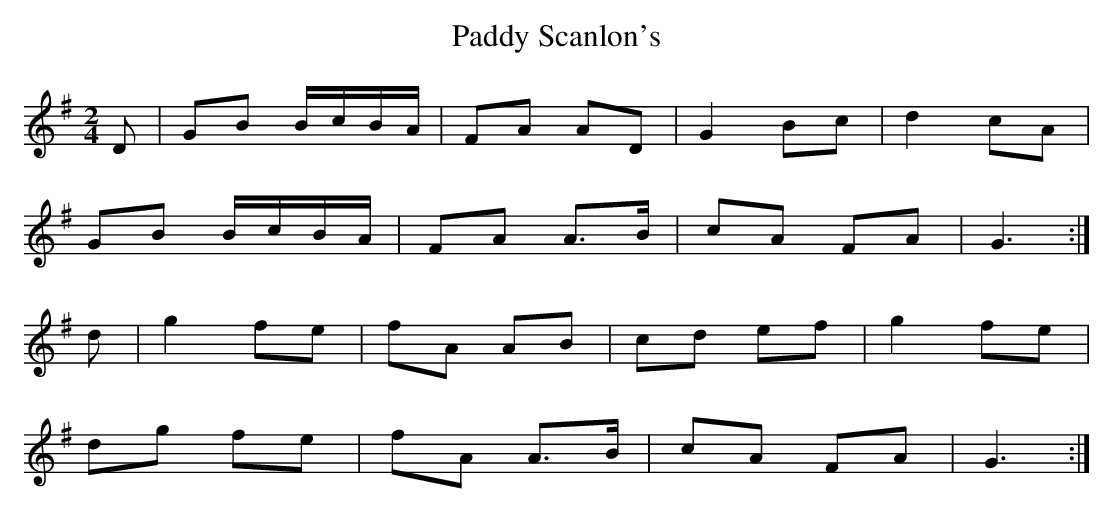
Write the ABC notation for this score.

X:1
T: Paddy Scanlon's
M: 2/4
L: 1/8
K: G
D | GB B/c/B/A/ | FA AD | G2 Bc | d2 cA |
GB B/c/B/A/ | FA A>B | cA FA | G3 :|
d | g2 fe | fA AB | cd ef | g2 fe |
dg fe | fA A>B | cA FA | G3 :|
